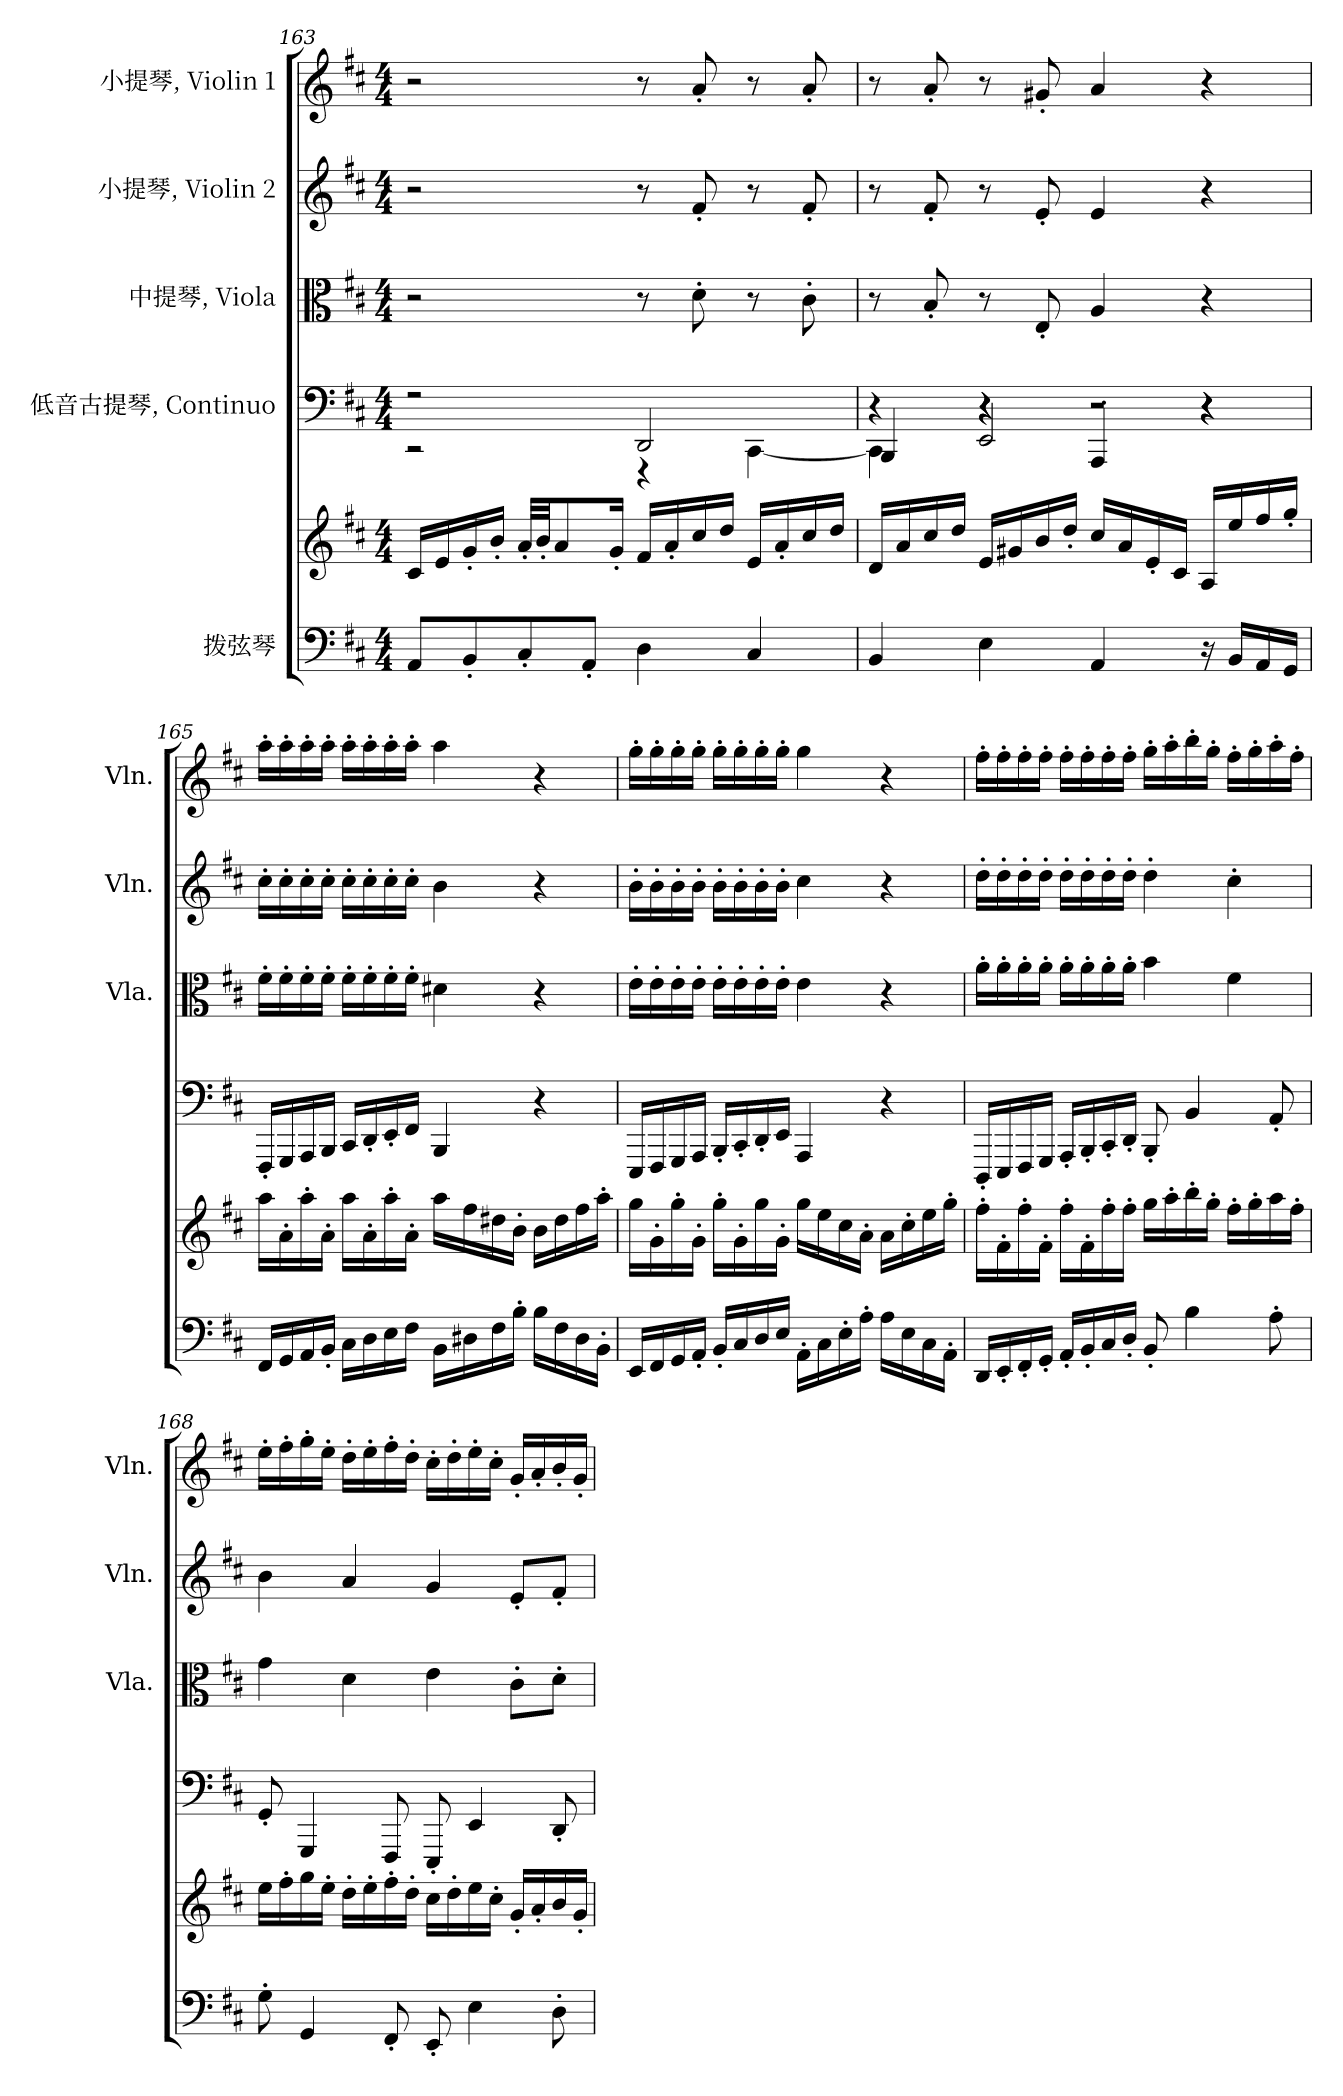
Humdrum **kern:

**kern	**kern	**kern	**kern	**kern	**kern
*part5	*part5	*part4	*part3	*part2	*part1
*staff6	*staff5	*staff4	*staff3	*staff2	*staff1
*I"拨弦琴	*	*I"低音古提琴, Continuo	*I"中提琴, Viola	*I"小提琴, Violin 2	*I"小提琴, Violin 1
*	*	*	*I'Vla.	*I'Vln.	*I'Vln.
*clefF4	*clefG2	*clefF4	*clefC3	*clefG2	*clefG2
*k[f#c#]	*k[f#c#]	*k[f#c#]	*k[f#c#]	*k[f#c#]	*k[f#c#]
*M4/4	*M4/4	*M4/4	*M4/4	*M4/4	*M4/4
=163	=163	=163	=163	=163	=163
*	*	*^	*	*	*
8AA/L	16c#/LL	2r	2r	2r	2r	2r
.	16e/	.	.	.	.	.
8BB'/	16g'/	.	.	.	.	.
.	16b'/JJ	.	.	.	.	.
8C#'/	32a'/LLL	.	.	.	.	.
.	32b'/JJ	.	.	.	.	.
.	8a/	.	.	.	.	.
8AA'/J	.	.	.	.	.	.
.	16g'/Jk	.	.	.	.	.
4D\	16f#/LL	2DD/	4r	8r	8r	8r
.	16a'/	.	.	.	.	.
.	16cc#/	.	.	8d'\	8f#'/	8a'/
.	16dd/JJ	.	.	.	.	.
4C#/	16e/LL	.	[4CC#\	8r	8r	8r
.	16a'/	.	.	.	.	.
.	16cc#/	.	.	8c#'\	8f#'/	8a'/
.	16dd/JJ	.	.	.	.	.
!!LO:PB:g=z
=164	=164	=164	=164	=164	=164	=164
*	*	*	*^	*	*	*
4BB/	16d/LL	4r	4CC#\]	4BBB/	8r	8r	8r
.	16a/	.	.	.	.	.	.
.	16cc#/	.	.	.	8B'/	8f#'/	8a'/
.	16dd/JJ	.	.	.	.	.	.
4E\	16e/LL	2EE/	4r	4r	8r	8r	8r
.	16g#X/	.	.	.	.	.	.
.	16b/	.	.	.	8E'/	8e'/	8g#X'/
.	16dd'/JJ	.	.	.	.	.	.
4AA/	16cc#/LL	.	2r	4AAA'/	4A/	4e/	4a/
.	16a/	.	.	.	.	.	.
.	16e'/	.	.	.	.	.	.
.	16c#/JJ	.	.	.	.	.	.
16r	16A/LL	4r	.	4r	4r	4r	4r
16BB/LL	16ee/	.	.	.	.	.	.
16AA/	16ff#/	.	.	.	.	.	.
16GG/JJ	16gg'/JJ	.	.	.	.	.	.
*	*	*v	*v	*v	*	*	*
=165	=165	=165	=165	=165	=165
16FF#/LL	16aa\LL	16FFF#'/LL	16f#'\LL	16cc#'\LL	16aa'\LL
16GG/	16a'\	16GGG/	16f#'\	16cc#'\	16aa'\
16AA/	16aa'\	16AAA/	16f#'\	16cc#'\	16aa'\
16BB'/JJ	16a'\JJ	16BBB/JJ	16f#'\JJ	16cc#'\JJ	16aa'\JJ
16C#\LL	16aa\LL	16CC#/LL	16f#'\LL	16cc#'\LL	16aa'\LL
16D\	16a'\	16DD'/	16f#'\	16cc#'\	16aa'\
16E\	16aa'\	16EE'/	16f#'\	16cc#'\	16aa'\
16F#\JJ	16a'\JJ	16FF#/JJ	16f#'\JJ	16cc#'\JJ	16aa'\JJ
16BB\LL	16aa\LL	4BBB/	4d#X\	4b\	4aa\
16D#X\	16ff#\	.	.	.	.
16F#\	16dd#X\	.	.	.	.
16B'\JJ	16b'\JJ	.	.	.	.
16B\LL	16b\LL	4r	4r	4r	4r
16F#\	16dd#\	.	.	.	.
16D#\	16ff#\	.	.	.	.
16BB'\JJ	16aa'\JJ	.	.	.	.
!!LO:LB:g=z
=166	=166	=166	=166	=166	=166
16EE/LL	16gg\LL	16EEE/LL	16e'\LL	16b'\LL	16gg'\LL
16FF#/	16g'\	16FFF#/	16e'\	16b'\	16gg'\
16GG/	16gg'\	16GGG/	16e'\	16b'\	16gg'\
16AA'/JJ	16g'\JJ	16AAA/JJ	16e'\JJ	16b'\JJ	16gg'\JJ
16BB'/LL	16gg'\LL	16BBB'/LL	16e'\LL	16b'\LL	16gg'\LL
16C#/	16g'\	16CC#'/	16e'\	16b'\	16gg'\
16D/	16gg\	16DD'/	16e'\	16b'\	16gg'\
16E/JJ	16g'\JJ	16EE/JJ	16e'\JJ	16b'\JJ	16gg'\JJ
16AA'\LL	16gg\LL	4AAA/	4e\	4cc#\	4gg\
16C#\	16ee\	.	.	.	.
16E'\	16cc#\	.	.	.	.
16A'\JJ	16a'\JJ	.	.	.	.
16A\LL	16a\LL	4r	4r	4r	4r
16E\	16cc#'\	.	.	.	.
16C#\	16ee\	.	.	.	.
16AA'\JJ	16gg'\JJ	.	.	.	.
=167	=167	=167	=167	=167	=167
16DD/LL	16ff#'\LL	16DDD'/LL	16a'\LL	16dd'\LL	16ff#'\LL
16EE'/	16f#'\	16EEE/	16a'\	16dd'\	16ff#'\
16FF#'/	16ff#'\	16FFF#/	16a'\	16dd'\	16ff#'\
16GG'/JJ	16f#'\JJ	16GGG/JJ	16a'\JJ	16dd'\JJ	16ff#'\JJ
16AA'/LL	16ff#'\LL	16AAA'/LL	16a'\LL	16dd'\LL	16ff#'\LL
16BB'/	16f#'\	16BBB'/	16a'\	16dd'\	16ff#'\
16C#/	16ff#'\	16CC#'/	16a'\	16dd'\	16ff#'\
16D'/JJ	16ff#'\JJ	16DD'/JJ	16a'\JJ	16dd'\JJ	16ff#'\JJ
8BB'/	16gg\LL	8BBB'/	4b\	4dd'\	16gg'\LL
.	16aa'\	.	.	.	16aa'\
4B\	16bb'\	4BB/	.	.	16bb'\
.	16gg'\JJ	.	.	.	16gg'\JJ
.	16ff#'\LL	.	4f#\	4cc#'\	16ff#'\LL
.	16gg'\	.	.	.	16gg'\
8A'\	16aa\	8AA'/	.	.	16aa'\
.	16ff#'\JJ	.	.	.	16ff#'\JJ
!!LO:PB:g=z
=168	=168	=168	=168	=168	=168
8G'\	16ee\LL	8GG'/	4g\	4b\	16ee'\LL
.	16ff#'\	.	.	.	16ff#'\
4GG/	16gg\	4GGG/	.	.	16gg'\
.	16ee'\JJ	.	.	.	16ee'\JJ
.	16dd'\LL	.	4d\	4a/	16dd'\LL
.	16ee'\	.	.	.	16ee'\
8FF#'/	16ff#'\	8FFF#/	.	.	16ff#'\
.	16dd'\JJ	.	.	.	16dd'\JJ
8EE'/	16cc#\LL	8EEE'/	4e\	4g/	16cc#'\LL
.	16dd'\	.	.	.	16dd'\
4E\	16ee\	4EE/	.	.	16ee'\
.	16cc#'\JJ	.	.	.	16cc#'\JJ
.	16g'/LL	.	8c#'\L	8e'/L	16g'/LL
.	16a'/	.	.	.	16a'/
8D'\	16b/	8DD'/	8d'\J	8f#'/J	16b'/
.	16g'/JJ	.	.	.	16g'/JJ
=	=	=	=	=	=
*-	*-	*-	*-	*-	*-
